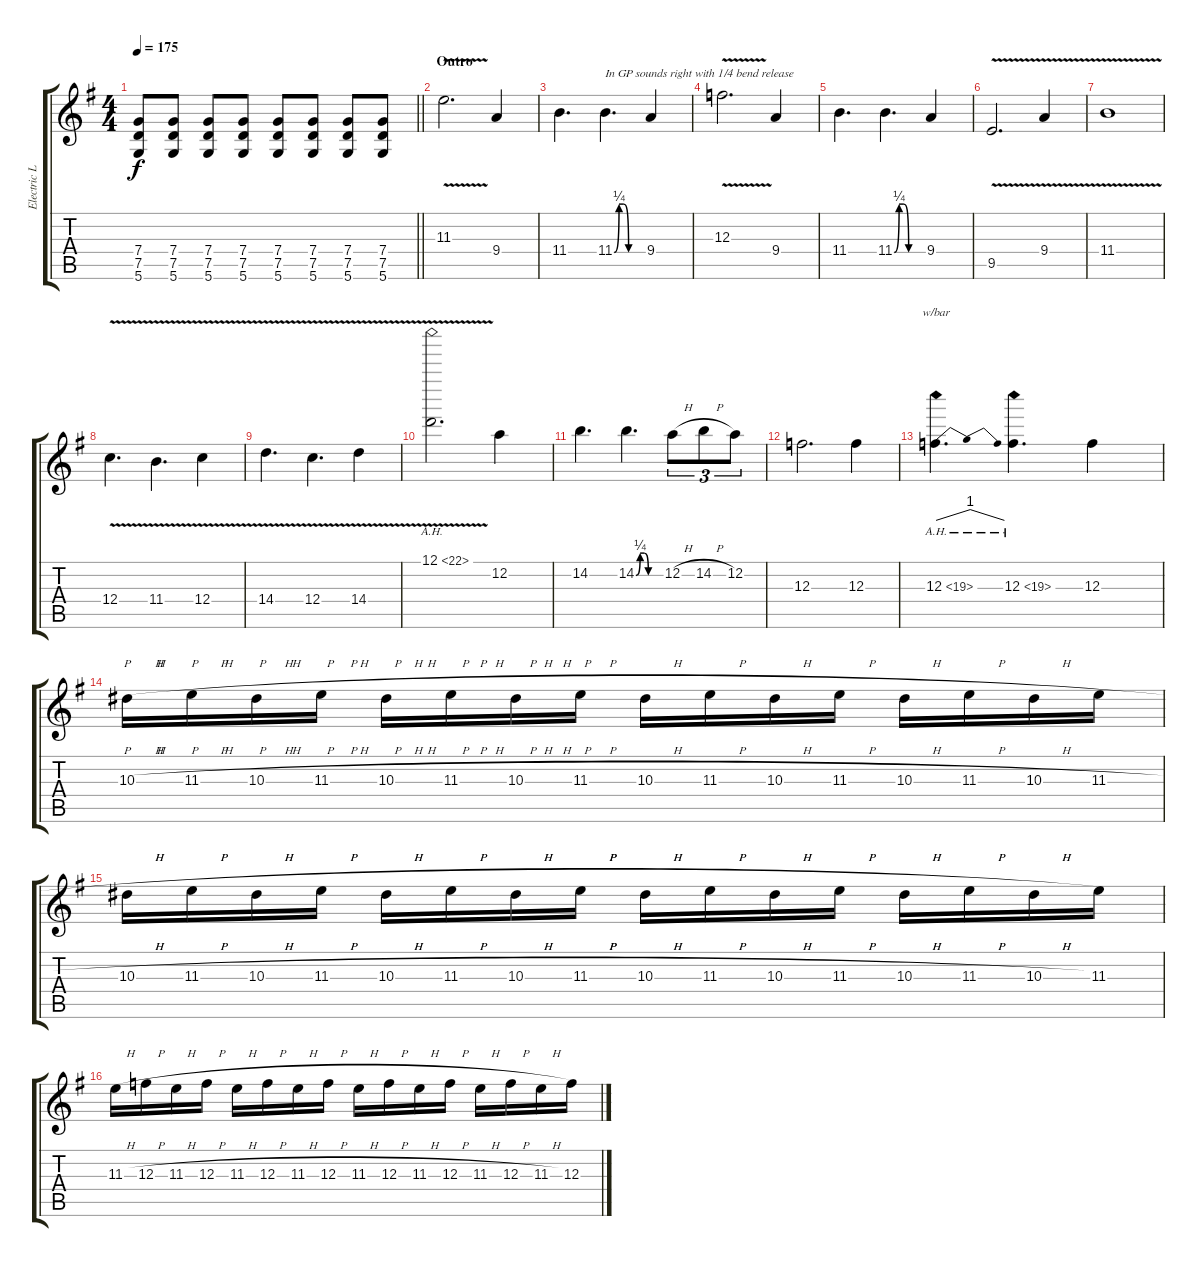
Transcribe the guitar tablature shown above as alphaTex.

\track ("Electric Lead" "Electric L") {instrument distortionguitar}
\staff {score tabs}
\tuning (D4 A3 F3 C3 G2 D2) {hide}
\ts (4 4)
\tempo 175
\clef g2
\barLineRight lightlight
\ks g
(7.4 7.5 5.6).8{dy f} (7.4 7.5 5.6).8 (7.4 7.5 5.6).8 (7.4 7.5 5.6).8 (7.4 7.5 5.6).8 (7.4 7.5 5.6).8 (7.4 7.5 5.6).8 (7.4 7.5 5.6).8 |
\section ("" "Outro")
11.3{v}.2{d} 9.4.4 |
11.4.4{d} 11.4{be (custom 0 0 10 1 20 1 30 0 60 0)}.4{d txt "In GP sounds right with 1/4 bend release"} 9.4.4 |
12.3{v}.2{d} 9.4.4 |
11.4.4{d} 11.4{be (custom 0 0 10 1 20 1 30 0 60 0)}.4{d} 9.4.4 |
9.5{v}.2{d} 9.4{v}.4 |
11.4{v}.1 |
12.4{v}.4{d} 11.4{v}.4{d} 12.4{v}.4 |
14.4{v}.4{d} 12.4{v}.4{d} 14.4{v}.4 |
12.1{ah 10 v}.2{d} 12.2.4 |
14.2.4{d} 14.2{be (custom 0 0 10 1 20 1 30 0 60 0)}.4{d} 12.2{h}.8{tu (3 2)} 14.2{h}.8{tu (3 2)} 12.2.8{tu (3 2)} |
12.3.2{d} 12.3.4 |
12.3{ah 7}.4{d tbe (dip default 0 0 30 4 60 0)} 12.3{ah 7}.4{d} 12.3.4 |
10.3{h}.16 11.3{h}.16 10.3{h}.16 11.3{h}.16 10.3{h}.16 11.3{h}.16 10.3{h}.16 11.3{h}.16 10.3{h}.16 11.3{h}.16 10.3{h}.16 11.3{h}.16 10.3{h}.16 11.3{h}.16 10.3{h}.16 11.3{h}.16 |
10.3{h}.16 11.3{h}.16 10.3{h}.16 11.3{h}.16 10.3{h}.16 11.3{h}.16 10.3{h}.16 11.3{h}.16 10.3{h}.16 11.3{h}.16 10.3{h}.16 11.3{h}.16 10.3{h}.16 11.3{h}.16 10.3{h}.16 11.3.16 |
11.3{h}.16 12.3{h}.16 11.3{h}.16 12.3{h}.16 11.3{h}.16 12.3{h}.16 11.3{h}.16 12.3{h}.16 11.3{h}.16 12.3{h}.16 11.3{h}.16 12.3{h}.16 11.3{h}.16 12.3{h}.16 11.3{h}.16 12.3{h}.16
